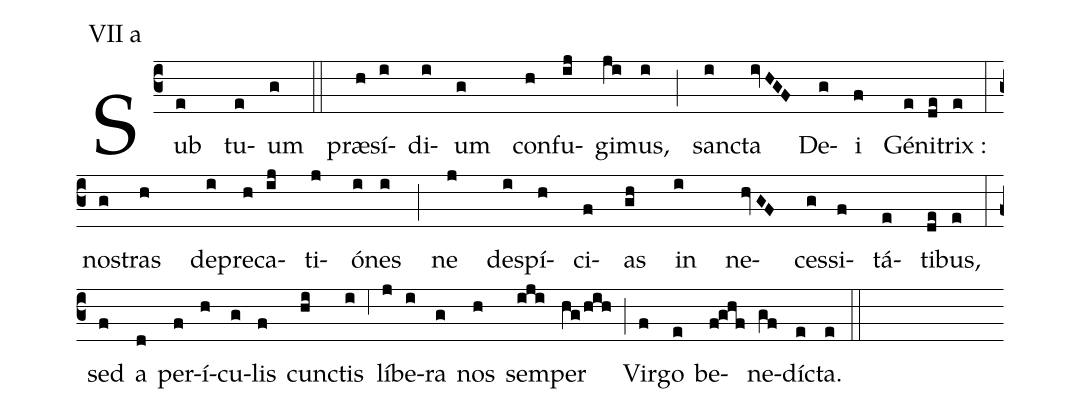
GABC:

annotation: VII a;
%%
(c3)
Sub(e) tu(e)um(g) (::) præ(h)sí(i)di(i)um(g) con(h)fu(ij)gi(ji)mus,(i) (;)
san(i)cta(ivHGF) De(g)i(f) Gé(e)ni(de)trix :(e) (:) (z)
no(g)stras(h) de(i)pre(h)ca(ij)ti(j)ó(i)nes(i) (;)
ne(j) de(i)spí(h)ci(f)as(gh) in(i) ne(hvGF)ces(g)si(f)tá(e)ti(de)bus,(e) (:) (z)
sed(f) a(d) per(f)í(h)cu(g)lis(f) cun(hi)ctis(i) (;6)
lí(j)be(i)ra(g) nos(h) sem(iji)per(hg/hih) (;)
Vir(f)go(e) be(f!ghf)ne(gf)dí(e)cta.(e) (::)
% <c>T.P.</c> -cta.(ef) Al(g)le(f)lu(e)ia(e) (::)
